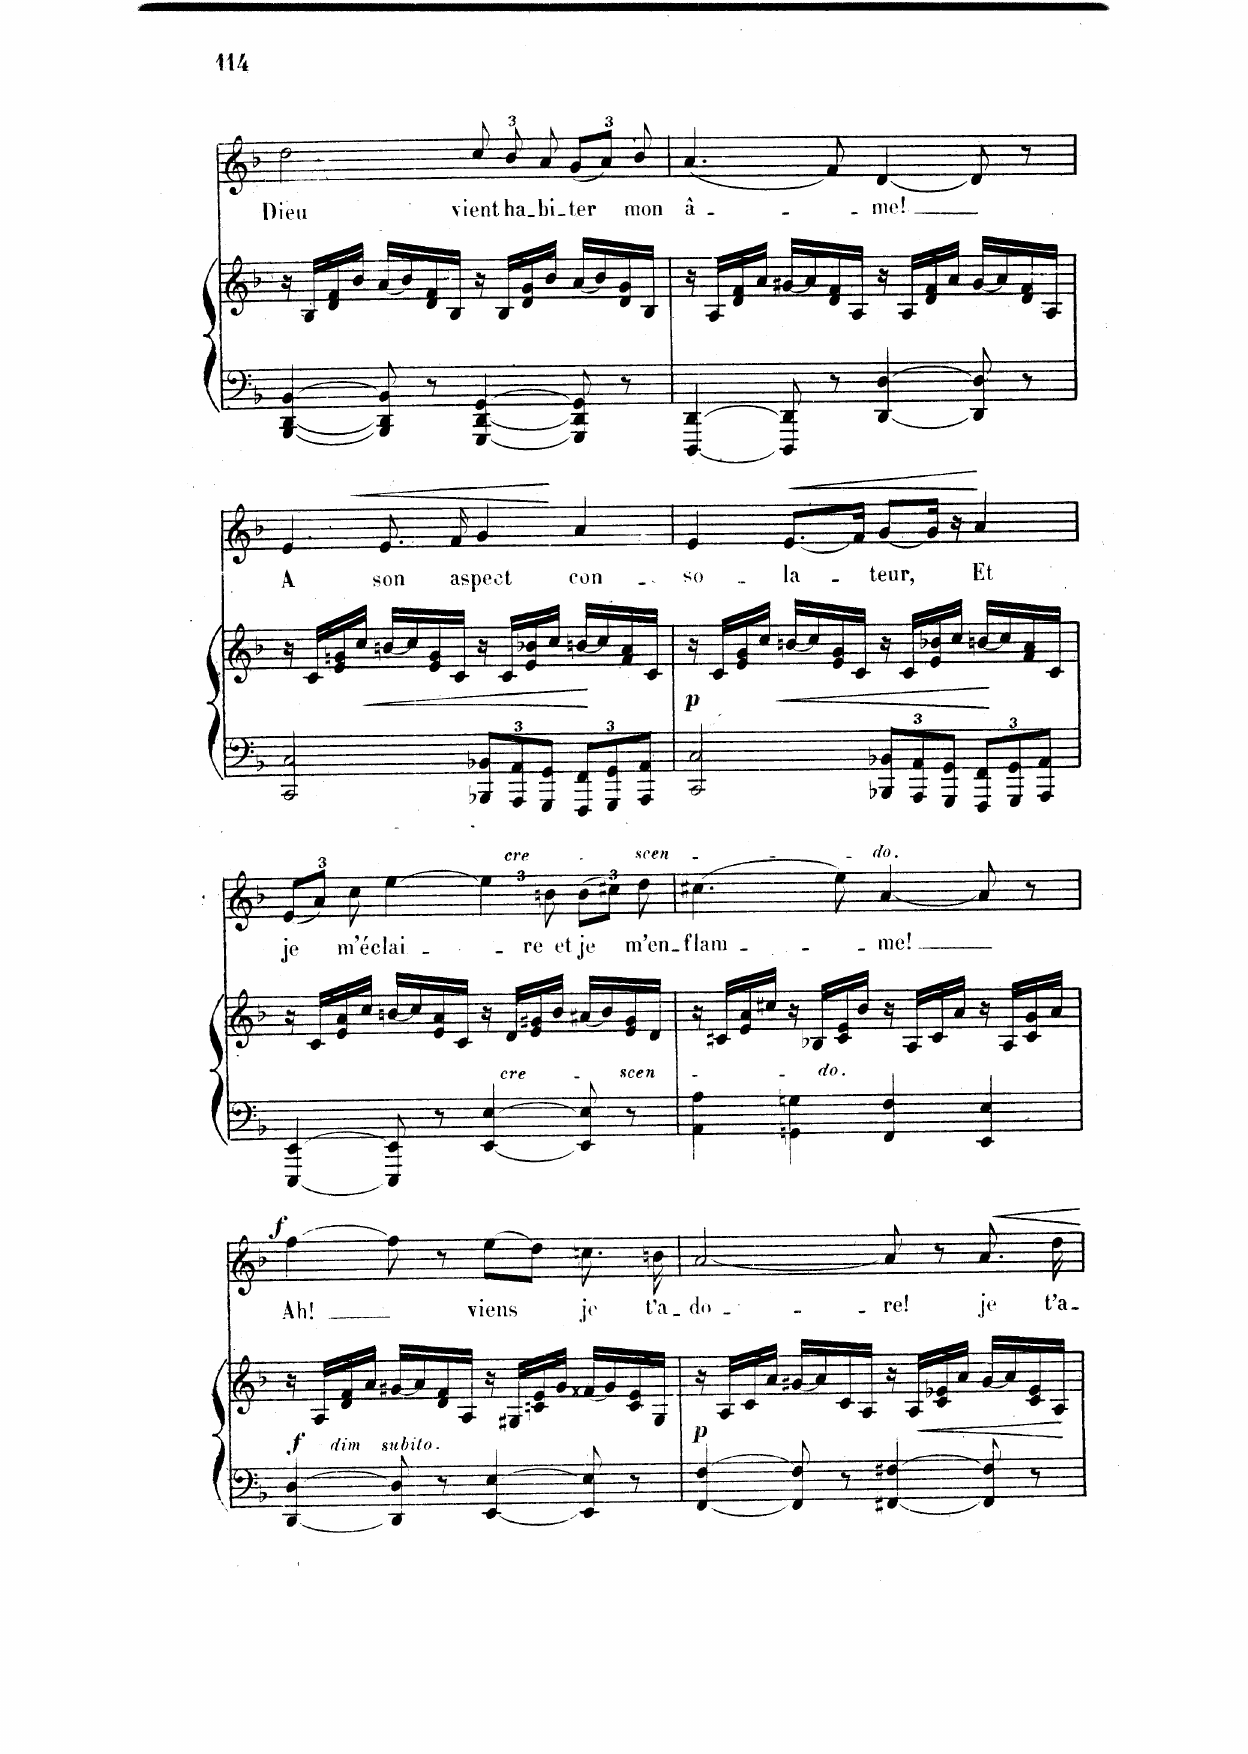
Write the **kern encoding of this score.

**kern	**kern	**dynam	**kern	**text	**dynam
*part2	*part2	*part2	*part1	*part1	*part1
*staff3	*staff2	*staff2/3	*staff1	*staff1	*staff1
*I"Piano	*	*	*I"Chant Voice	*	*
*I'Pno	*	*	*	*	*
*clefF4	*clefG2	*	*clefG2	*	*
*k[b-]	*k[b-]	*	*k[b-]	*	*
*M4/4	*M4/4	*	*M4/4	*	*
*met(c)	*met(c)	*	*met(c)	*	*
=9	=9	=9	=9	=9	=9
[4BBB-/ [4DD/ [4BB-/	16r	.	2dd\	Dieu	.
.	16B-/LL	.	.	.	.
.	16d/ 16f/	.	.	.	.
.	16b-/JJ	.	.	.	.
8BBB-/] 8DD/] 8BB-/]	(16a/LL	.	.	.	.
.	16b-/)	.	.	.	.
8r	16d/ 16f/	.	.	.	.
.	16B-/JJ	.	.	.	.
[4GGG/ [4DD/ [4GG/	16r	.	12cc/	vient	.
.	16B-/LL	.	.	.	.
.	.	.	12b-/	ha-	.
.	16d/ 16g/	.	.	.	.
.	.	.	12a/	-bi-	.
.	16b-/JJ	.	.	.	.
8GGG/] 8DD/] 8GG/]	(16a/LL	.	(12g/L	-ter	.
.	16b-/)	.	.	.	.
.	.	.	12a/J)	.	.
8r	16d/ 16g/	.	.	.	.
.	.	.	12b-/	mon	.
.	16B-/JJ	.	.	.	.
=10	=10	=10	=10	=10	=10
[4DDD/ [4DD/	16r	.	(4.a/	â-	.
.	16A/LL	.	.	.	.
.	16d/ 16f/	.	.	.	.
.	16a/JJ	.	.	.	.
8DDD/] 8DD/]	(16g#X/LL	.	.	.	.
.	16a/)	.	.	.	.
8r	16d/ 16f/	.	8f/)	.	.
.	16A/JJ	.	.	.	.
[4DD/ [4D/	16r	.	[4d/	-me!	.
.	16A/LL	.	.	.	.
.	16d/ 16f/	.	.	.	.
.	16a/JJ	.	.	.	.
8DD/] 8D/]	(16g#/LL	.	8d/]	.	.
.	16a/)	.	.	.	.
8r	16d/ 16f/	.	8r	.	.
.	16A/JJ	.	.	.	.
=11	=11	=11	=11	=11	=11
2CC/ 2C/	16r	.	4e/	A	.
.	16c/LL	.	.	.	.
.	16e/ 16gn/	.	.	.	.
!	!	!LO:HP:b	!	!	!
.	16cc/JJ	<	.	.	.
!	!	!	!	!	!LO:HP:b
.	(16bn/LL	.	8.e/	son	<
.	16cc/)	.	.	.	.
.	16e/ 16g/	.	.	.	.
.	16c/JJ	.	16f/	as-	.
*Xbrackettup	*	*	*	*	*
12BBB-X/ 12BB-X/L	16r	.	4g/	-pect	.
.	16c/LL	.	.	.	.
12AAA/ 12AA/	.	.	.	.	.
.	16e/ 16b-X/	.	.	.	.
12GGG/ 12GG/J	.	.	.	.	.
.	16cc/JJ	.	.	.	.
12FFF/ 12FF/L	(16bn/LL	.	4a/	con-	[
.	16cc/)	[	.	.	.
12GGG/ 12GG/	.	.	.	.	.
.	16f/ 16a/	.	.	.	.
12AAA/ 12AA/J	.	.	.	.	.
.	16c/JJ	.	.	.	.
=12	=12	=12	=12	=12	=12
!	!	!LO:DY:b	!	!	!
2CC/ 2C/	16r	p	4e/	-so-	.
.	16c/LL	.	.	.	.
.	16e/ 16g/	.	.	.	.
!	!	!LO:HP:b	!	!	!
.	16cc/JJ	<	.	.	.
!	!	!	!	!	!LO:HP:b
.	(16bn/LL	.	(8.e/L	-la-	<
.	16cc/)	.	.	.	.
.	16e/ 16g/	.	.	.	.
.	16c/JJ	.	16f/Jk)	.	.
12BBB-X/ 12BB-X/L	16r	.	[8g/L	-teur,	.
.	16c/LL	.	.	.	.
12AAA/ 12AA/	.	.	.	.	.
.	16e/ 16b-X/	.	16g/Jk]	.	.
12GGG/ 12GG/J	.	.	.	.	.
.	16cc/JJ	.	16r	.	.
12FFF/ 12FF/L	(16bn/LL	.	4a/	Et	[
.	16cc/)	[	.	.	.
12GGG/ 12GG/	.	.	.	.	.
.	16f/ 16a/	.	.	.	.
12AAA/ 12AA/J	.	.	.	.	.
.	16c/JJ	.	.	.	.
=13	=13	=13	=13	=13	=13
[4EEE/ [4EE/	16r	.	(12e/L	je	.
.	16c/LL	.	.	.	.
.	.	.	12a/J)	.	.
.	16e/ 16a/	.	.	.	.
.	.	.	12cc\	m’é-	.
.	16cc/JJ	.	.	.	.
8EEE/] 8EE/]	(16bn/LL	.	[4ee\	-clai-	.
.	16cc/)	.	.	.	.
8r	16e/ 16a/	.	.	.	.
.	16c/JJ	.	.	.	.
[4EE/ [4E/	16r	.	6ee\]	.	.
!	!LO:TX:b:i:t=crescendo	!	!	!	!
.	16d/LL	.	.	.	.
.	16e/ 16g#X/	.	.	.	.
!	!	!	!LO:TX:a:i:t=crescendo	!	!
.	.	.	12bn\	-re et	.
.	16b/JJ	.	.	.	.
8EE/] 8E/]	(16a#X/LL	.	(12b\L	je	.
.	16b/)	.	.	.	.
.	.	.	12cc#X\J)	.	.
8r	16e/ 16g#/	.	.	.	.
.	.	.	12dd\	m’en-	.
.	16d/JJ	.	.	.	.
=14	=14	=14	=14	=14	=14
4AA\ 4A\	16r	.	(4.cc#X\	-flam-	.
.	16c#X/LL	.	.	.	.
.	16e/ 16a/	.	.	.	.
.	16cc#X/JJ	.	.	.	.
4GGn\ 4Gn\	16r	.	.	.	.
.	16B-X/LL	.	.	.	.
.	16c#/ 16e/	.	8ee\)	.	.
.	16b-/JJ	.	.	.	.
4FF/ 4F/	16r	.	[4a/	-me!	.
.	16A/LL	.	.	.	.
.	16c#/	.	.	.	.
.	16a/JJ	.	.	.	.
4EE/ 4E/	16r	.	8a/]	.	.
.	16A/LL	.	.	.	.
.	16c#/ 16g/	.	8r	.	.
.	16a/JJ	.	.	.	.
=15	=15	=15	=15	=15	=15
!	!	!LO:DY:b	!	!	!LO:DY:a
[4DD/ [4D/	16r	f	[4ff\	Ah!	f
!	!LO:TX:b:i:t=dim. subito	!	!	!	!
.	16A/LL	.	.	.	.
.	16d/ 16f/	.	.	.	.
.	16a/JJ	.	.	.	.
8DD/] 8D/]	(16g#X/LL	.	8ff\]	.	.
.	16a/)	.	.	.	.
8r	16d/ 16f/	.	8r	.	.
.	16A/JJ	.	.	.	.
[4EE/ [4E/	16r	.	(8ee\L	viens	.
.	16G#X/LL	.	.	.	.
.	16cn/ 16e/	.	8dd\J)	.	.
.	16g#/JJ	.	.	.	.
8EE/] 8E/]	(16f##X/LL	.	8.ccn\	je	.
.	16g#/)	.	.	.	.
8r	16c/ 16e/	.	.	.	.
.	16G#/JJ	.	16bn\	t’a-	.
=16	=16	=16	=16	=16	=16
!	!	!LO:DY:b	!	!	!
[4FF/ [4F/	16r	p	[2a/	-do-	.
.	16A/LL	.	.	.	.
.	16c/	.	.	.	.
.	16a/JJ	.	.	.	.
8FF/] 8F/]	(16g#X/LL	.	.	.	.
.	16a/)	.	.	.	.
8r	16c/	.	.	.	.
.	16A/JJ	.	.	.	.
[4FF#X/ [4F#X/	16r	.	8a/]	-re!	.
!	!	!LO:HP:b	!	!	!
.	16A/LL	<	.	.	.
.	16c/ 16e-X/	.	8r	.	.
.	16a/JJ	.	.	.	.
!	!	!	!	!	!LO:HP:b
8FF#/] 8F#/]	(16g#/LL	.	8.a/	je	<
.	16a/)	.	.	.	.
8r	16c/ 16e-/	.	.	.	.
.	16A/JJ	.	16dd\	t’a-	.
.	.	[	.	.	[
=	=	=	=	=	=
*-	*-	*-	*-	*-	*-
